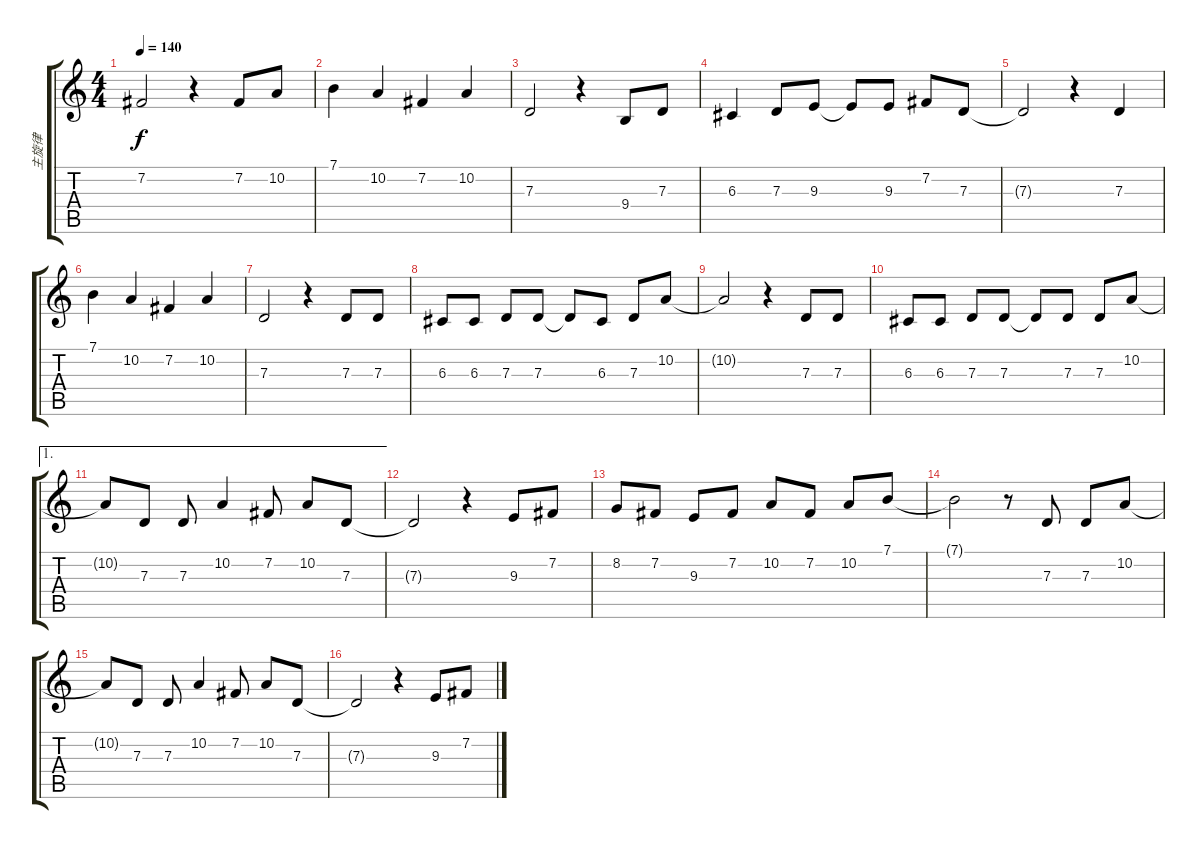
\track ("主旋律" "主旋律") {instrument violin}
\staff {score tabs}
\tuning (E4 B3 G3 D3 A2 E2) {hide}
\ts (4 4)
\tempo 140
\clef g2
\ks c
7.2.2{dy f} r.4 7.2.8 10.2.8 |
7.1.4 10.2.4 7.2.4 10.2.4 |
7.3.2 r.4 9.4.8 7.3.8 |
6.3.4 7.3.8 9.3.8 9.3{t}.8 9.3.8 7.2.8 7.3.8 |
7.3{t}.2 r.4 7.3.4 |
7.1.4 10.2.4 7.2.4 10.2.4 |
7.3.2 r.4 7.3.8 7.3.8 |
6.3.8 6.3.8 7.3.8 7.3.8 7.3{t}.8 6.3.8 7.3.8 10.2.8 |
10.2{t}.2 r.4 7.3.8 7.3.8 |
6.3.8 6.3.8 7.3.8 7.3.8 7.3{t}.8 7.3.8 7.3.8 10.2.8 |
\ae 1
10.2{t}.8 7.3.8 7.3.8 10.2.4 7.2.8 10.2.8 7.3.8 |
7.3{t}.2 r.4 9.3.8 7.2.8 |
8.2.8 7.2.8 9.3.8 7.2.8 10.2.8 7.2.8 10.2.8 7.1.8 |
7.1{t}.2 r.8 7.3.8 7.3.8 10.2.8 |
10.2{t}.8 7.3.8 7.3.8 10.2.4 7.2.8 10.2.8 7.3.8 |
7.3{t}.2 r.4 9.3.8 7.2.8
